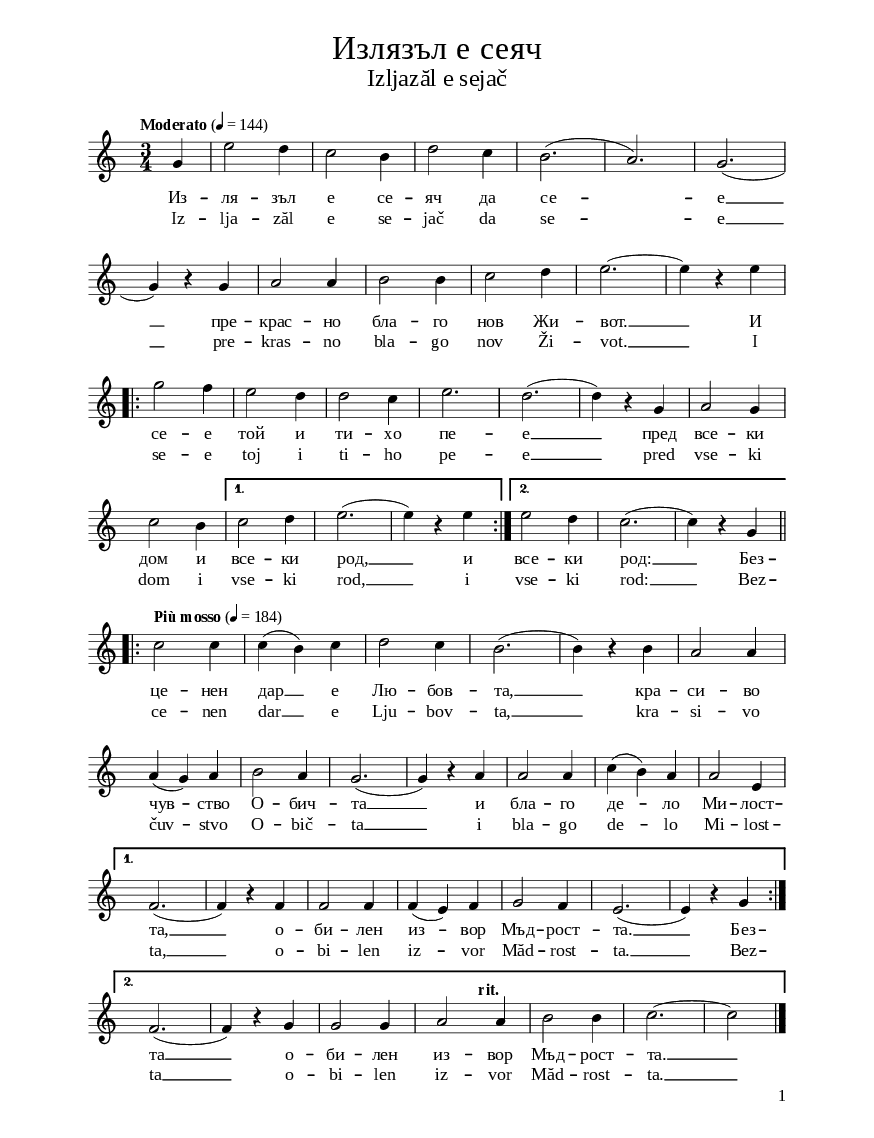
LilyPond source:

\version "2.24.2"

% include paper part and global functions
\include "include/globals.ily"

"rightBraces018" = \markup {
  \column {
    % repeat braces
    \translate #'(0 . -5.6 )
    \right-brace #18


    \translate #'(0 . -10 )
    \right-brace #45

    \translate #'(0 . -14.9 )
    \right-brace #18



  }
  \column {
    % repeat numbers
    \translate #'(0 . -6.2 )
    2

    \translate #'(0 . -12.2 )
    2

    \translate #'(0 . -18.9 )
    2


  }
}

\bookpart {
  \label #'ref018
  \tocItem \markup "Излязъл е сеяч – Izljazăl e sejač"
  \include "include/bookpart-paper.ily"
  \score {
    \include "include/score-layout.ily"

    \new Voice \absolute  {
      \clef treble
      \key c \major
      \time 3/4
      \tempoFunc "Moderato" 4 "144"

      \partial 4 g'4| e''2 d''4| c''2 b'4|d''2 c''4| b'2. (|a'2.) g'2. (| \break

      g'4 ) r4 g'4 | a'2 a'4 | b'2 b'4 | c''2 d''4 | e''2.~ e''4 r4 e'' | \break

      \repeat volta 2 {
        g''2 f''4 | e''2 d''4 | d''2 c''4 | e''2.| d''2. ( |d''4) r4 g'4| a'2 g'4| \break

        c''2 b'4 |
      }
      \alternative {
        {  c''2 d''4| e''2. (| e''4 ) r4  e''4| }
        { e''2 d''4 | c''2. (| c''4 )  r4 g'4  |  \break }
      }

      \repeat volta 2 {
        \tempoFunc "Più mosso" 4 "184"
        \bar ".|:-||" c''2 c''4 | c''4 ( b'4 ) c''4 | d''2 c''4 | b'2. (| b'4 ) r4 b'4 | a'2 a'4 | \break
        a'4 ( g'4 ) a'4 | b'2 a'4 | g'2. ( | g'4 ) r4 a'4 | a'2 a'4 | c''4 ( b'4) a'4 | a'2 e'4 |  \break
      }
      \alternative {
        {  f'2. (|  f'4 )  r4 f'4 | f'2 f'4 | f'4 ( e'4 ) f'4 | g'2 f'4 |e'2. (| e'4 ) r4 g'4   \break }
        {
          f'2. (|  f'4 ) r4 g'4 | g'2 g'4 | a'2
          \override Score.RehearsalMark.outside-staff-priority = #599
          \mark\markup\normalsize\bold { "rit." } % places rit. below alternative bracket
          a'4 | b'2 b'4 | c''2. ~ | c''2  \bar "|." \pageBreak
        }
      }
    }

    \addlyrics {
      Из -- ля -- зъл е се -- яч да се -- е __
      пре -- крас -- но бла -- го нов Жи -- вот. __ И
      се -- е той и ти -- хо пе -- е __ пред все -- ки
      дом и все -- ки род, __  и все -- ки род: __ Без --
      це -- нен дар __ е Лю -- бов -- та, __ кра --  си -- во
      чув -- ство О -- бич -- та __  и бла -- го де -- ло Ми -- лост --
      та, __  о -- би -- лен из -- вор Мъд -- рост -- та. __ Без --
      та  __  о -- би -- лен из -- вор Мъд -- рост -- та. __ 
    }

     \addlyrics {
      Iz -- lja -- zăl e se -- jač da se -- e __
      pre -- kras -- no bla -- go nov Ži -- vot. __ I
      se -- e toj i ti -- ho pe -- e __  pred vse -- ki
      dom i vse -- ki rod,  __ i vse -- ki rod: __ Bez --
      ce -- nen dar __ e Lju -- bov -- ta, __ kra --  si -- vo
      čuv -- stvo O -- bič -- ta __  i bla -- go de -- lo Mi -- lost --
      ta,  __ o -- bi -- len iz -- vor Măd -- rost -- ta. __ Bez --
      ta __  o -- bi -- len iz -- vor Măd -- rost -- ta. __ 
    }


    \header {
      title = \titleFunc "Излязъл е сеяч" "Izljazăl e sejač"
    }

    \midi{}

  } % score


  \markup \fontsize #bgCoupletFontSize {
    \hspace #1
    \override #`(baseline-skip . ,bgCoupletBaselineSkip) % affects space between column lines
    \column {

      \line { 2. И който чуе, в миг потръпва }
      \line {   "   " от тоя благ и мил напев; }
      \line {   "   " и просиява, и възкръсва, }
      \line {   "   " и благославя тоз посев. }
      \line { " " }
      \line { "   " \italic {Припев: } }
      \line {  "   " Безценен дар е Любовта, }
      \line { "   " красиво чувство – Обичта }
      \line { "   " и благо дело – Милостта, }
      \line {  "   " обилен извор – Мъдростта.}

      \line { " " }
      \line { "   " \italic {Припев ...} }

      \line { " " }
      \line { 3. Любов вселената облива, }
      \line {   "   " от обич грее всяка твар; }
      \line {   "   " живот в живота се прелива, }
      \line {   "   " тук няма вече млад и стар. }
      \line { " " }
      \line { "   " \italic {Припев ...} }
    }
    \"rightBraces018"

    \hspace #3
    \override #`(baseline-skip . ,bgCoupletBaselineSkip)
    \column {

    \column {

      \line { 2. I kojto čue, v mig potrăpva }
      \line {   "   " ot toja blag i mil napev; }
      \line {   "   " i prosijava, i văzkrăsva, }
      \line {   "   " i blagoslavja toz posev. }
      \line { " " }
      \line { "   " \italic {Pripev: } }
      \line {  "   " Bezcenen dar e Ljubovta, }
      \line { "   " krasivo čuvstvo – Običta }
      \line { "   " i blago delo – Milostta, }
      \line {  "   " obilen izvor – Mădrostta.}

      \line { " " }
      \line { "   " \italic {Pripev ...} }

      \line { " " }
      \line { 3. Ljubov vselenata obliva, }
      \line {   "   " ot obič gree vsjaka tvar; }
      \line {   "   " život v života se preliva, }
      \line {   "   " tuk njama veče mlad i star. }
      \line { " " }
      \line { "   " \italic {Pripev ...} }
    }
    }
    \"rightBraces018"

  }

  \markup \empty-one

  % include foreign translation(s) of the song
  \version "2.24.3"

\markup \fill-line { \fontsize #deTitleFontSize "Der Sämann ist hinausgegangen" }
\markup \null
\markup \null
\markup \abs-fontsize #10 {
  \hspace #15
  \override #`(baseline-skip . ,deCoupletBaselineSkip)
  \column {
    \line { 1. Der Sämann ist hinausgegangen, }
    \line {   "   " um das wunderbare Gute zu säen: das neue Leben!}

    \line {   "   " Und er sät und singt leise }
    \line {   "   " vor jedem Haus und jeder Familie: }
    \vspace #0.5
    \line { "   " \italic { Refrain:}  }

  \line {   "   " Eine unschätzbare Gabe ist die Liebe [Ljubovta], }
    \line {  "   "ein schönes Gefühl die Liebe [običta], }
    \line {   "   " und ein gutes Werk die Barmherzigkeit, }
    \line {   "   " eine üppige Quelle die Weisheit. }
     \vspace #0.5
    \line { 2. Und wer dies hört, }
    \line {   "   "erschauert vor dieser guten, lieblichen Melodie; }
    \line {   "   " und erstrahlt und aufersteht }
    \line {   "   " und segnet diese Saat.}
 
     \vspace #0.5
     \line { "   " \italic { Refrain } ... }
   \vspace #0.5
    \line { 3. Die Liebe [Ljubov] ergießt sich in den Kosmos, }
    \line {   "   " vor Liebe [običta] strahlt jedes Wesen, }
    \line {   "   " das Leben quillt über in das Leben; }
    \line {   "   " hier gibt es nicht mehr Jung noch Alt. }
 \vspace #0.5
    \line { "   " \italic { Refrain } ... }


  }

}


} % bookpart
